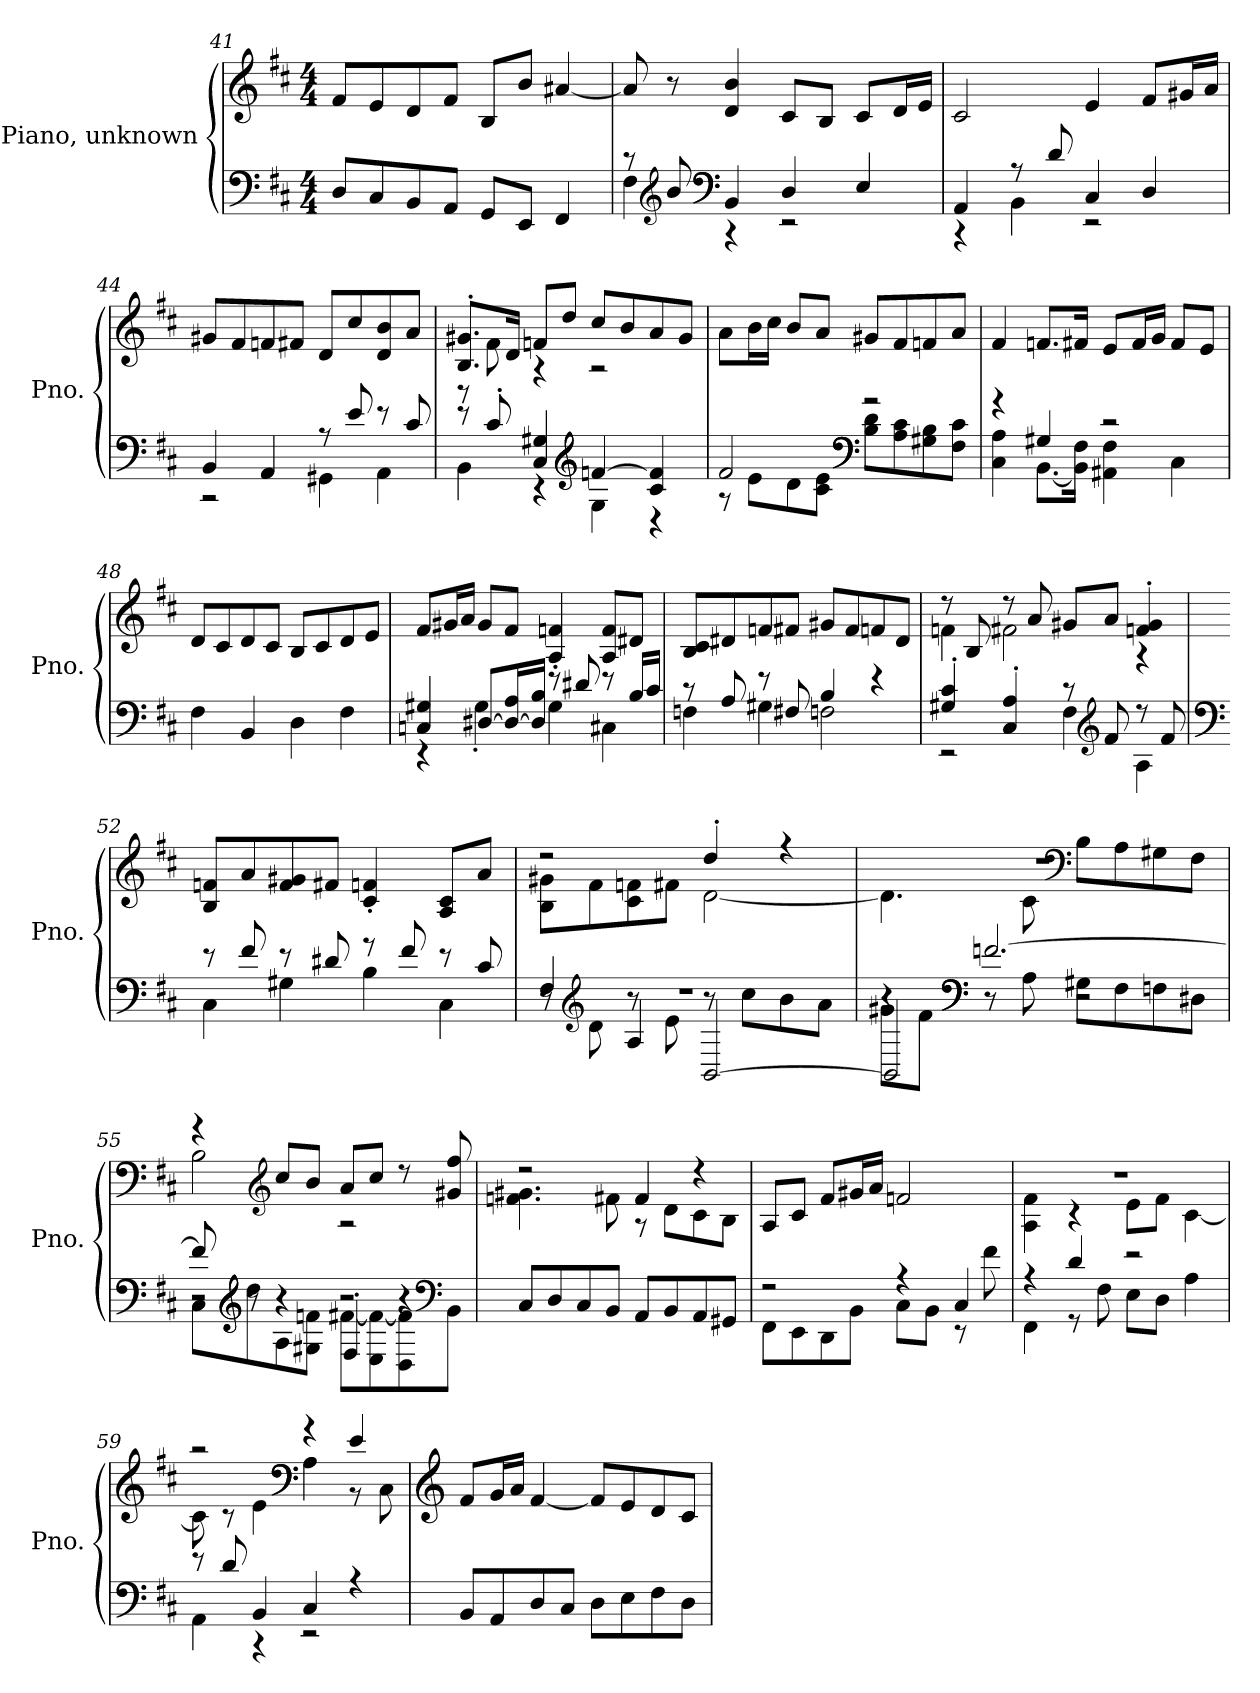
**kern	**kern
*part1	*part1
*staff2	*staff1
*I"Piano, unknown	*
*I'Pno.	*
!!LO:LB:g=z
*clefF4	*clefG2
*k[f#c#]	*k[f#c#]
*M4/4	*M4/4
=41	=41
8D/L	8f#/L
8C#/	8e/
8BB/	8d/
8AA/J	8f#/J
8GG/L	8B/L
8EE/J	8b/J
4FF#/	[4a#X/
=42	=42
*^	*
8r	4F#\	8a#/]
*clefG2	*	*
8b/	.	8r
*clefF4	*	*
4BB/	4r	4d/ 4b/
4D/	2r	8c#/L
.	.	8B/J
4E/	.	8c#/L
.	.	16d/L
.	.	16e/JJ
=43	=43	=43
4AA/	4r	2c#/
8r	4BB\	.
8d/	.	.
4C#/	2r	4e/
4D/	.	8f#/L
.	.	16g#X/L
.	.	16a/JJ
=44	=44	=44
4BB/	2r	8g#X/L
.	.	8f#/
4AA/	.	8fn/
.	.	8f#X/J
8r	4GG#X\	8d/L
8e/	.	8cc#/
8r	4AA\	8d/ 8b/
8c#/	.	8a/J
!!LO:PB:g=z
=45	=45	=45
*	*	*^
8r	4BB\	8.B/' 8.g#X/'L	8r
8c#'/	.	.	8f#\
.	.	16d/Jk	.
4C#/ 4G#X/	4r	8fn/L	4r
.	.	8dd/J	.
*clefG2	*	*	*
[4fn/	4G#\	8cc#/L	2r
.	.	8b/	.
4c#/ 4f/]	4r	8a/	.
.	.	8g#/J	.
*	*	*v	*v
=46	=46	=46
2f#/	8r	8a\L
.	8e\L	16b\L
.	.	16cc#\JJ
.	8d\	8b/L
.	8c#\ 8e\J	8a/J
*clefF4	*	*
2r	8B\ 8d\L	8g#X/L
.	8A\ 8c#\	8f#/
.	8G#X\ 8B\	8fn/
.	8F#\ 8c#\J	8a/J
=47	=47	=47
4r	4C#\ 4A\	4f#/
4G#X/	[8.BB\L	8.fn/L
.	16BB\] 16F#\Jk	16f#X/Jk
2r	4AA#X\ 4F#\	8e/L
.	.	16f#/L
.	.	16g/JJ
.	4C#\	8f#/L
.	.	8e/J
*v	*v	*
!!LO:LB:g=z
=48	=48
4F#\	8d/L
.	8c#/
4BB/	8d/
.	8c#/J
4D\	8B/L
.	8c#/
4F#\	8d/
.	8e/J
=49	=49
*^	*
4Cn/ 4G#X/	4r	8f#/L
.	.	16g#X/L
.	.	16a/JJ
[8D#X/L	4G#'\	8g#/L
16D#/_ 16A/L	.	8f#/J
16D#/] 16B/JJ	.	.
8r	4G#\	4A/' 4fn/'
8d#X/	.	.
8r	4C#X\	8A/ 8f/L
16B/LL	.	8d#X/J
16c#/JJ	.	.
=50	=50	=50
8r	4Fn\	8B/ 8c#/L
8A/	.	8d#X/
8r	4G#X\	8fn/
8F#X/	.	8f#X/J
4B/	2Fn\	8g#X/L
.	.	8f#/
4r	.	8fn/
.	.	8d#/J
!!LO:LB:g=z
=51	=51	=51
*	*	*^
4G#X/' 4c#/'	2r	8r	4fn\
.	.	8B/	.
4C#/' 4A/'	.	8r	2f#X\
.	.	8a/	.
8r	4F#\	8g#X/L	.
*clefG2	*	*	*
8f#/	.	8a/J	.
8r	4A\	4fn/' 4g#/'	4r
8f#/	.	.	.
*	*	*v	*v
=52	=52	=52
*clefF4	*	*
8r	4C#\	8B/ 8fn/L
8f#/	.	8a/
8r	4G#X\	8f/ 8g#X/
8d#X/	.	8f#X/J
8r	4B\	4c#/' 4fn/'
8f#/	.	.
8r	4C#\	8A/ 8c#/L
8c#/	.	8a/J
=53	=53	=53
*	*^	*^
1r	8r	4F#/	2r	8B\ 8g#X\L
*clefG2	*	*	*	*
.	8d\	.	.	8f#\
.	8r	4A/	.	8c#\ 8fn\
.	8e\	.	.	8f#X\J
.	8r	[2BB/	4dd'/	[2d\
.	8cc#\L	.	.	.
.	8b\	.	4r	.
.	8a\J	.	.	.
!!LO:LB:g=z	!!
=54	=54	=54	=54	=54
4r	8g#X\L	2BB/]	1r	4.d\]
.	8f#\J	.	.	.
*clefF4	*	*	*	*
[2.fn/	8r	.	.	.
.	8A\	.	.	8c#\
*	*	*	*clefF4	*
.	8G#X\L	2r	.	8B\L
.	8F#\	.	.	8A\
.	8Fn\	.	.	8G#X\
.	8D#X\J	.	.	8F#\J
=55	=55	=55	=55	=55
8f/]	8C#\L	2r	4r	2B\
*clefG2	*	*	*	*
8r	8dd\	.	.	.
*	*	*	*clefG2	*
4r	8A\	.	8cc#/L	.
.	8G#X\ 8fn\J	.	8b/J	.
2r	[8f#X\L	4F#'/	8a/L	2r
.	8E\ 8f#\_	.	8cc#/J	.
.	8D\ 8f#\]	4r	8r	.
*clefF4	*	*	*	*
.	8BB\J	.	8g#X/ 8ff#/	.
*v	*v	*v	*	*
=56	=56	=56
8C#/L	2r	4.fn\ 4.g#X\
8D/	.	.
8C#/	.	.
8BB/J	.	8f#X\
8AA/L	4f#/	8r
8BB/	.	8d\L
8AA/	4r	8c#\
8GG#X/J	.	8B\J
*	*v	*v
!!LO:LB:g=z
=57	=57
*^	*
2r	8FF#\L	8A/L
.	8EE\	8c#/J
.	8DD\	8f#/L
.	8BB\J	16g#X/L
.	.	16a/JJ
4r	8C#\L	2fn/
.	8BB\J	.
4C#/	8r	.
.	8f#\	.
=58	=58	=58
*	*	*^
4r	4FF#\	1r	4A\ 4f#\
4d/	8r	.	4r
.	8F#\	.	.
2r	8E\L	.	8e\L
.	8D\J	.	8f#\J
.	4A\	.	[4c#\
=59	=59	=59	=59
8r	4AA\	2r	8c#\]
8d/	.	.	8r
4BB/	4r	.	4e\
*	*	*clefF4	*
4C#/	2r	4r	4A\
4r	.	4e/	8r
.	.	.	8C#\
*v	*v	*	*
*	*v	*v
=60	=60
*	*clefG2
8BB/L	8f#/L
8AA/	16g/L
.	16a/JJ
8D/	[4f#/
8C#/J	.
8D\L	8f#/L]
8E\	8e/
8F#\	8d/
8D\J	8c#/J
=	=
*-	*-
